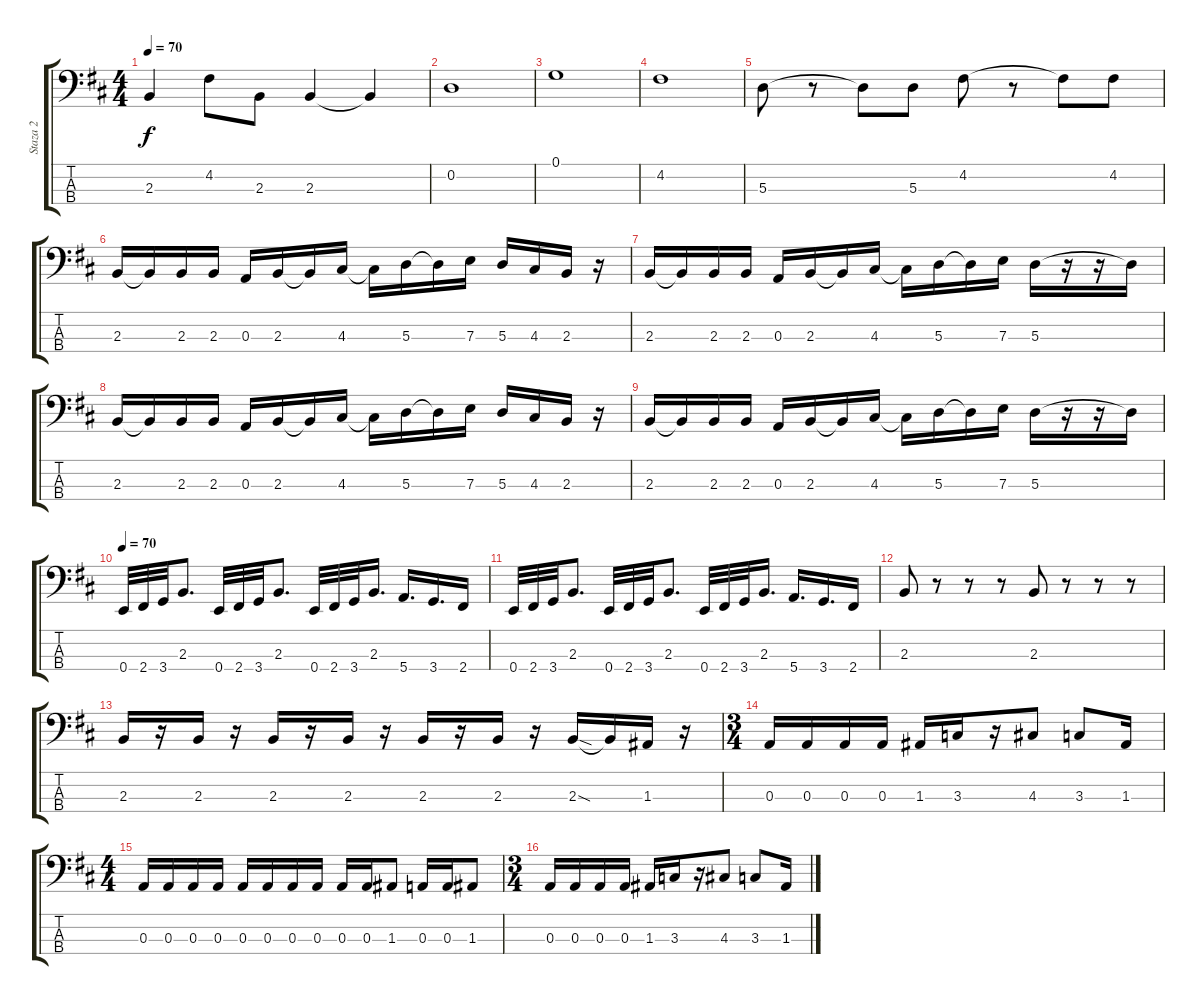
\track ("Staza 2" "Staza 2") {instrument electricbassfinger}
\staff {score tabs}
\tuning (G2 D2 A1 E1) {hide}
\ts (4 4)
\tempo 70
\clef f4
\ks bminor
2.3.4{dy f} 4.2.8 2.3.8 2.3.4 2.3{t}.4 |
0.2.1 |
0.1.1 |
4.2.1 |
5.3.8 r.8 5.3{t}.8 5.3.8 4.2.8 r.8 4.2{t}.8 4.2.8 |
2.3.16 2.3{t}.16 2.3.16 2.3.16 0.3.16 2.3.16 2.3{t}.16 4.3.16 4.3{t}.16 5.3.16 5.3{t}.16 7.3.16 5.3.16 4.3.16 2.3.16 r.16 |
2.3.16 2.3{t}.16 2.3.16 2.3.16 0.3.16 2.3.16 2.3{t}.16 4.3.16 4.3{t}.16 5.3.16 5.3{t}.16 7.3.16 5.3.16 r.16 r.16 5.3{t}.16 |
2.3.16 2.3{t}.16 2.3.16 2.3.16 0.3.16 2.3.16 2.3{t}.16 4.3.16 4.3{t}.16 5.3.16 5.3{t}.16 7.3.16 5.3.16 4.3.16 2.3.16 r.16 |
2.3.16 2.3{t}.16 2.3.16 2.3.16 0.3.16 2.3.16 2.3{t}.16 4.3.16 4.3{t}.16 5.3.16 5.3{t}.16 7.3.16 5.3.16 r.16 r.16 5.3{t}.16 |
\tempo 70
0.4.32 2.4.32 3.4.32 2.3.8{d} 0.4.32 2.4.32 3.4.32 2.3.8{d} 0.4.32 2.4.32 3.4.32 2.3.16{d} 5.4.16{d} 3.4.16{d} 2.4.16 |
0.4.32 2.4.32 3.4.32 2.3.8{d} 0.4.32 2.4.32 3.4.32 2.3.8{d} 0.4.32 2.4.32 3.4.32 2.3.16{d} 5.4.16{d} 3.4.16{d} 2.4.16 |
2.3.8 r.8 r.8 r.8 2.3.8 r.8 r.8 r.8 |
2.3.16 r.16 2.3.16 r.16 2.3.16 r.16 2.3.16 r.16 2.3.16 r.16 2.3.16 r.16 2.3{sod}.16 2.3{t}.16 1.3.16 r.16 |
\ts (3 4)
0.3.16 0.3.16 0.3.16 0.3.16 1.3.16 3.3.16 r.16 4.3.8 3.3.8 1.3.16 |
\ts (4 4)
0.3.16 0.3.16 0.3.16 0.3.16 0.3.16 0.3.16 0.3.16 0.3.16 0.3.16 0.3.16 1.3.8 0.3.16 0.3.16 1.3.8 |
\ts (3 4)
0.3.16 0.3.16 0.3.16 0.3.16 1.3.16 3.3.16 r.16 4.3.8 3.3.8 1.3.16
